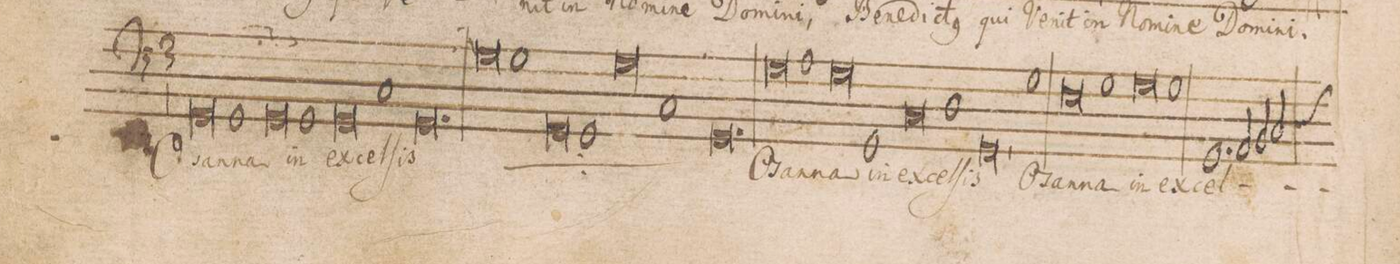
**kern	**text
*I"BASVS	*
*clefF4	*
*k[]	*
*met(C|)	*
*M3/1	*
0GG	O-
1GG	-ſan-
=42	=42
0GG	-na
1GG	in
=43	=43
0GG	ex-
1C	-cel-
=44	=44
0.GG	-ſis
=45	=45
*	*ij
0G	O-
1G	-ſan-
=46	=46
0GG	-na
1GG	in
=47	=47
0G	ex-
1C	-cel-
=48	=48
0.GG	-ſis
*	*Xij
=49	=49
0G	O-
1A	-ſan-
=50	=50
0G	-na
1GG	in
=51	=51
0C	ex-
1D	-cel-
=52	=52
0GG,	-ſis
1G	O-
=53	=53
0F	-ſan-
1G	-na
=54	=54
0G	in
1G	ex-
=55	=55
1.GG	-cel-
2AA/	.
2BB/	.
*custos:D	*
2C/	.
=56	=56
*-	*-
